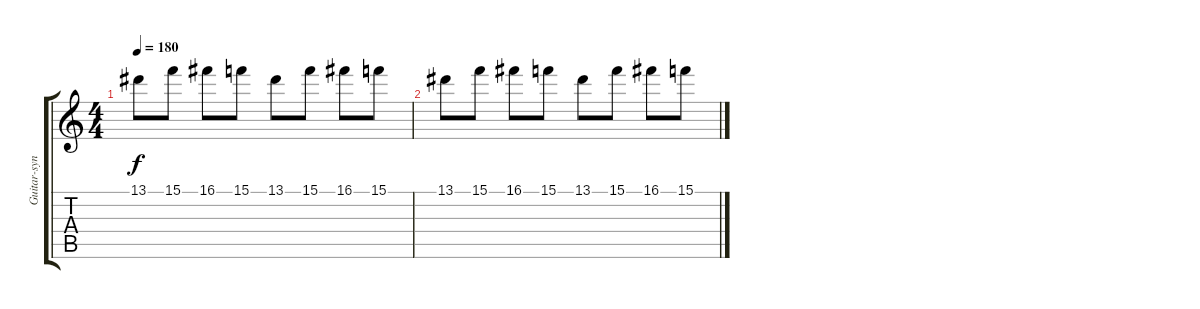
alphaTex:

\track ("Guitar-synth riffs!" "Guitar-syn") {mute instrument distortionguitar}
\staff {score tabs}
\tuning (D4 A3 F3 C3 G2 C2) {hide}
\ts (4 4)
\tempo 180
\clef g2
\ks c
13.1.8{dy f} 15.1.8 16.1.8 15.1.8 13.1.8 15.1.8 16.1.8 15.1.8 |
13.1.8 15.1.8 16.1.8 15.1.8 13.1.8 15.1.8 16.1.8 15.1.8
